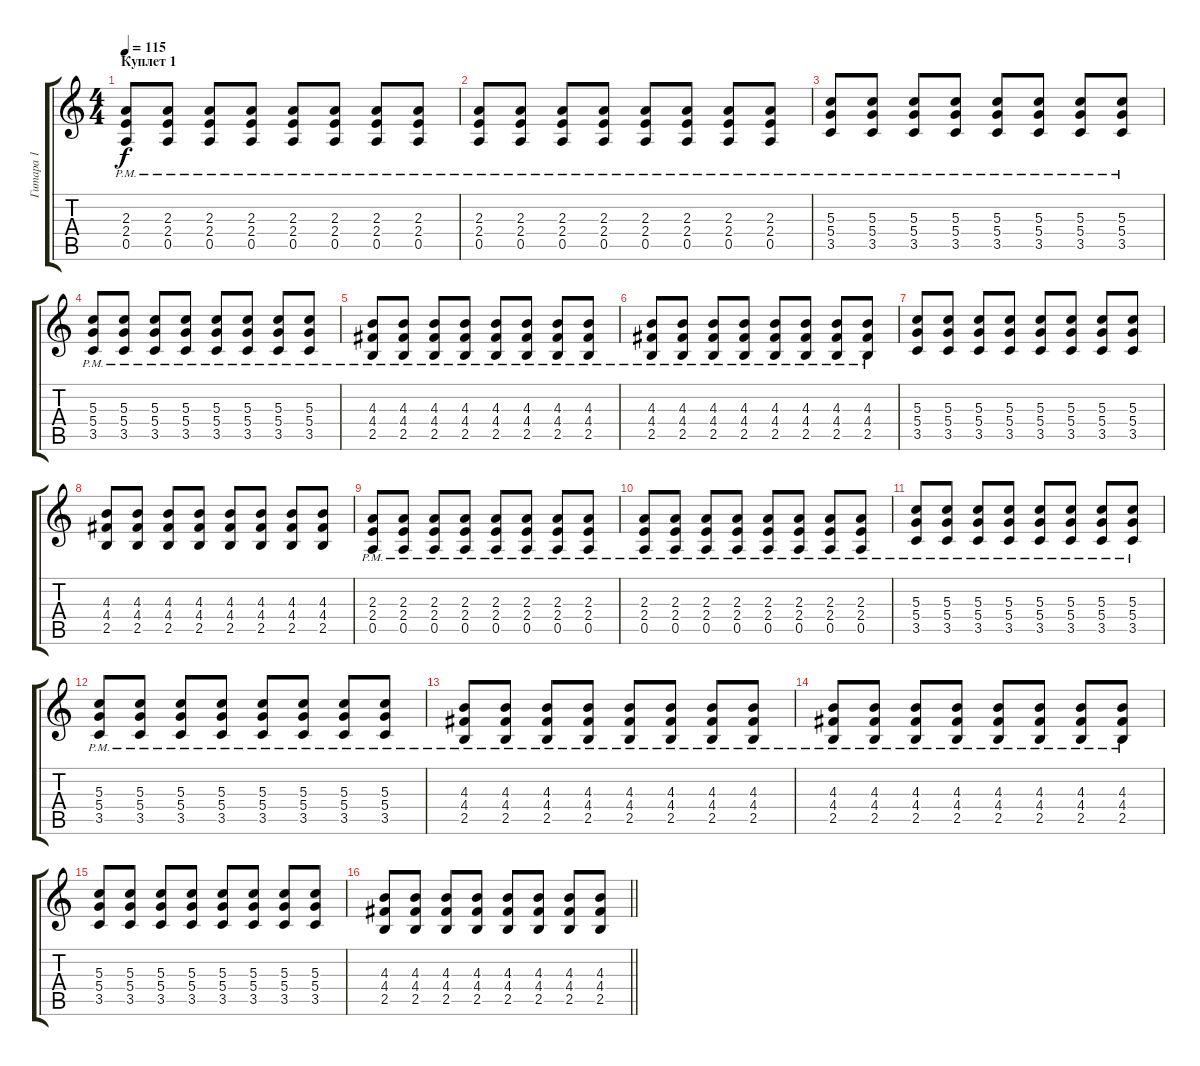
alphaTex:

\track ("Гитара 1" "Гитара 1") {instrument overdrivenguitar}
\staff {score tabs}
\tuning (E4 B3 G3 D3 A2 E2) {hide}
\ts (4 4)
\section ("" "Куплет 1")
\tempo 115
\clef g2
\ks c
(2.3{pm} 2.4{pm} 0.5{pm}).8{dy f} (2.3{pm} 2.4{pm} 0.5{pm}).8 (2.3{pm} 2.4{pm} 0.5{pm}).8 (2.3{pm} 2.4{pm} 0.5{pm}).8 (2.3{pm} 2.4{pm} 0.5{pm}).8 (2.3{pm} 2.4{pm} 0.5{pm}).8 (2.3{pm} 2.4{pm} 0.5{pm}).8 (2.3{pm} 2.4{pm} 0.5{pm}).8 |
(2.3{pm} 2.4{pm} 0.5{pm}).8 (2.3{pm} 2.4{pm} 0.5{pm}).8 (2.3{pm} 2.4{pm} 0.5{pm}).8 (2.3{pm} 2.4{pm} 0.5{pm}).8 (2.3{pm} 2.4{pm} 0.5{pm}).8 (2.3{pm} 2.4{pm} 0.5{pm}).8 (2.3{pm} 2.4{pm} 0.5{pm}).8 (2.3{pm} 2.4{pm} 0.5{pm}).8 |
(5.3{pm} 5.4{pm} 3.5{pm}).8 (5.3{pm} 5.4{pm} 3.5{pm}).8 (5.3{pm} 5.4{pm} 3.5{pm}).8 (5.3{pm} 5.4{pm} 3.5{pm}).8 (5.3{pm} 5.4{pm} 3.5{pm}).8 (5.3{pm} 5.4{pm} 3.5{pm}).8 (5.3{pm} 5.4{pm} 3.5{pm}).8 (5.3{pm} 5.4{pm} 3.5{pm}).8 |
(5.3{pm} 5.4{pm} 3.5{pm}).8 (5.3{pm} 5.4{pm} 3.5{pm}).8 (5.3{pm} 5.4{pm} 3.5{pm}).8 (5.3{pm} 5.4{pm} 3.5{pm}).8 (5.3{pm} 5.4{pm} 3.5{pm}).8 (5.3{pm} 5.4{pm} 3.5{pm}).8 (5.3{pm} 5.4{pm} 3.5{pm}).8 (5.3{pm} 5.4{pm} 3.5{pm}).8 |
(4.3{pm} 4.4{pm} 2.5{pm}).8 (4.3{pm} 4.4{pm} 2.5{pm}).8 (4.3{pm} 4.4{pm} 2.5{pm}).8 (4.3{pm} 4.4{pm} 2.5{pm}).8 (4.3{pm} 4.4{pm} 2.5{pm}).8 (4.3{pm} 4.4{pm} 2.5{pm}).8 (4.3{pm} 4.4{pm} 2.5{pm}).8 (4.3{pm} 4.4{pm} 2.5{pm}).8 |
(4.3{pm} 4.4{pm} 2.5{pm}).8 (4.3{pm} 4.4{pm} 2.5{pm}).8 (4.3{pm} 4.4{pm} 2.5{pm}).8 (4.3{pm} 4.4{pm} 2.5{pm}).8 (4.3{pm} 4.4{pm} 2.5{pm}).8 (4.3{pm} 4.4{pm} 2.5{pm}).8 (4.3{pm} 4.4{pm} 2.5{pm}).8 (4.3{pm} 4.4{pm} 2.5{pm}).8 |
(5.3 5.4 3.5).8 (5.3 5.4 3.5).8 (5.3 5.4 3.5).8 (5.3 5.4 3.5).8 (5.3 5.4 3.5).8 (5.3 5.4 3.5).8 (5.3 5.4 3.5).8 (5.3 5.4 3.5).8 |
(4.3 4.4 2.5).8 (4.3 4.4 2.5).8 (4.3 4.4 2.5).8 (4.3 4.4 2.5).8 (4.3 4.4 2.5).8 (4.3 4.4 2.5).8 (4.3 4.4 2.5).8 (4.3 4.4 2.5).8 |
(2.3{pm} 2.4{pm} 0.5{pm}).8 (2.3{pm} 2.4{pm} 0.5{pm}).8 (2.3{pm} 2.4{pm} 0.5{pm}).8 (2.3{pm} 2.4{pm} 0.5{pm}).8 (2.3{pm} 2.4{pm} 0.5{pm}).8 (2.3{pm} 2.4{pm} 0.5{pm}).8 (2.3{pm} 2.4{pm} 0.5{pm}).8 (2.3{pm} 2.4{pm} 0.5{pm}).8 |
(2.3{pm} 2.4{pm} 0.5{pm}).8 (2.3{pm} 2.4{pm} 0.5{pm}).8 (2.3{pm} 2.4{pm} 0.5{pm}).8 (2.3{pm} 2.4{pm} 0.5{pm}).8 (2.3{pm} 2.4{pm} 0.5{pm}).8 (2.3{pm} 2.4{pm} 0.5{pm}).8 (2.3{pm} 2.4{pm} 0.5{pm}).8 (2.3{pm} 2.4{pm} 0.5{pm}).8 |
(5.3{pm} 5.4{pm} 3.5{pm}).8 (5.3{pm} 5.4{pm} 3.5{pm}).8 (5.3{pm} 5.4{pm} 3.5{pm}).8 (5.3{pm} 5.4{pm} 3.5{pm}).8 (5.3{pm} 5.4{pm} 3.5{pm}).8 (5.3{pm} 5.4{pm} 3.5{pm}).8 (5.3{pm} 5.4{pm} 3.5{pm}).8 (5.3{pm} 5.4{pm} 3.5{pm}).8 |
(5.3{pm} 5.4{pm} 3.5{pm}).8 (5.3{pm} 5.4{pm} 3.5{pm}).8 (5.3{pm} 5.4{pm} 3.5{pm}).8 (5.3{pm} 5.4{pm} 3.5{pm}).8 (5.3{pm} 5.4{pm} 3.5{pm}).8 (5.3{pm} 5.4{pm} 3.5{pm}).8 (5.3{pm} 5.4{pm} 3.5{pm}).8 (5.3{pm} 5.4{pm} 3.5{pm}).8 |
(4.3{pm} 4.4{pm} 2.5{pm}).8 (4.3{pm} 4.4{pm} 2.5{pm}).8 (4.3{pm} 4.4{pm} 2.5{pm}).8 (4.3{pm} 4.4{pm} 2.5{pm}).8 (4.3{pm} 4.4{pm} 2.5{pm}).8 (4.3{pm} 4.4{pm} 2.5{pm}).8 (4.3{pm} 4.4{pm} 2.5{pm}).8 (4.3{pm} 4.4{pm} 2.5{pm}).8 |
(4.3{pm} 4.4{pm} 2.5{pm}).8 (4.3{pm} 4.4{pm} 2.5{pm}).8 (4.3{pm} 4.4{pm} 2.5{pm}).8 (4.3{pm} 4.4{pm} 2.5{pm}).8 (4.3{pm} 4.4{pm} 2.5{pm}).8 (4.3{pm} 4.4{pm} 2.5{pm}).8 (4.3{pm} 4.4{pm} 2.5{pm}).8 (4.3{pm} 4.4{pm} 2.5{pm}).8 |
(5.3 5.4 3.5).8 (5.3 5.4 3.5).8 (5.3 5.4 3.5).8 (5.3 5.4 3.5).8 (5.3 5.4 3.5).8 (5.3 5.4 3.5).8 (5.3 5.4 3.5).8 (5.3 5.4 3.5).8 |
\barLineRight lightlight
(4.3 4.4 2.5).8 (4.3 4.4 2.5).8 (4.3 4.4 2.5).8 (4.3 4.4 2.5).8 (4.3 4.4 2.5).8 (4.3 4.4 2.5).8 (4.3 4.4 2.5).8 (4.3 4.4 2.5).8
